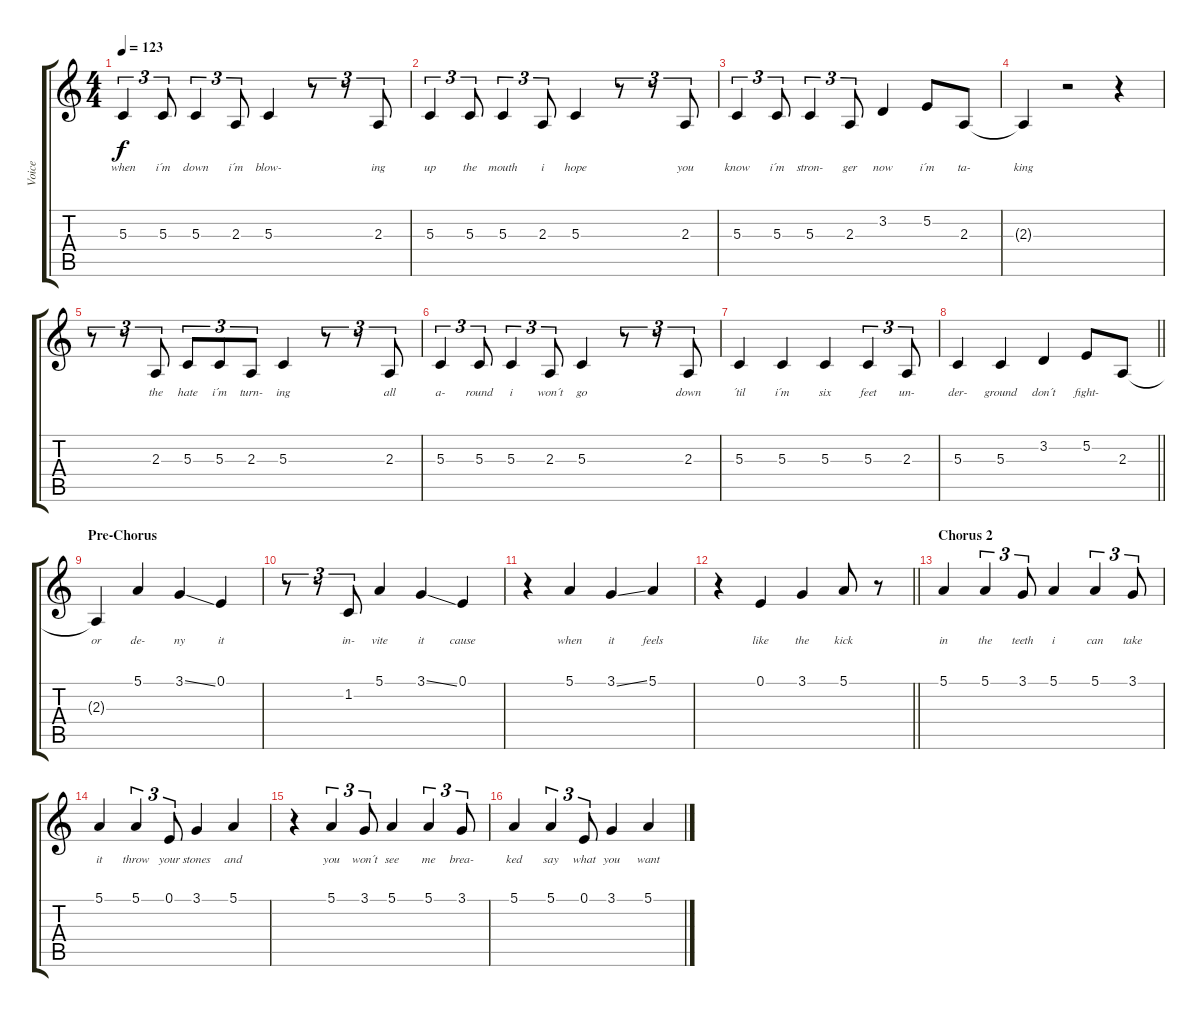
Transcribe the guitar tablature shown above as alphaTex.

\track ("Voice" "Voice") {instrument lead6voice}
\staff {score tabs}
\tuning (E4 B3 G3 D3 A2 E2) {hide}
\ts (4 4)
\tempo 123
\clef g2
\ks c
5.3.4{tu (3 2) lyrics (0 "when") lyrics (1 "") lyrics (2 "") lyrics (3 "") lyrics (4 "") dy f} 5.3.8{tu (3 2) lyrics (0 "i´m") lyrics (1 "") lyrics (2 "") lyrics (3 "") lyrics (4 "")} 5.3.4{tu (3 2) lyrics (0 "down") lyrics (1 "") lyrics (2 "") lyrics (3 "") lyrics (4 "")} 2.3.8{tu (3 2) lyrics (0 "i´m") lyrics (1 "") lyrics (2 "") lyrics (3 "") lyrics (4 "")} 5.3.4{lyrics (0 "blow-") lyrics (1 "") lyrics (2 "") lyrics (3 "") lyrics (4 "")} r.8{tu (3 2)} r.8{tu (3 2)} 2.3.8{tu (3 2) lyrics (0 "ing") lyrics (1 "") lyrics (2 "") lyrics (3 "") lyrics (4 "")} |
5.3.4{tu (3 2) lyrics (0 "up") lyrics (1 "") lyrics (2 "") lyrics (3 "") lyrics (4 "")} 5.3.8{tu (3 2) lyrics (0 "the") lyrics (1 "") lyrics (2 "") lyrics (3 "") lyrics (4 "")} 5.3.4{tu (3 2) lyrics (0 "mouth") lyrics (1 "") lyrics (2 "") lyrics (3 "") lyrics (4 "")} 2.3.8{tu (3 2) lyrics (0 "i") lyrics (1 "") lyrics (2 "") lyrics (3 "") lyrics (4 "")} 5.3.4{lyrics (0 "hope") lyrics (1 "") lyrics (2 "") lyrics (3 "") lyrics (4 "")} r.8{tu (3 2)} r.8{tu (3 2)} 2.3.8{tu (3 2) lyrics (0 "you") lyrics (1 "") lyrics (2 "") lyrics (3 "") lyrics (4 "")} |
5.3.4{tu (3 2) lyrics (0 "know") lyrics (1 "") lyrics (2 "") lyrics (3 "") lyrics (4 "")} 5.3.8{tu (3 2) lyrics (0 "i´m") lyrics (1 "") lyrics (2 "") lyrics (3 "") lyrics (4 "")} 5.3.4{tu (3 2) lyrics (0 "stron-") lyrics (1 "") lyrics (2 "") lyrics (3 "") lyrics (4 "")} 2.3.8{tu (3 2) lyrics (0 "ger") lyrics (1 "") lyrics (2 "") lyrics (3 "") lyrics (4 "")} 3.2.4{lyrics (0 "now") lyrics (1 "") lyrics (2 "") lyrics (3 "") lyrics (4 "")} 5.2.8{lyrics (0 "i´m") lyrics (1 "") lyrics (2 "") lyrics (3 "") lyrics (4 "")} 2.3.8{lyrics (0 "ta-") lyrics (1 "") lyrics (2 "") lyrics (3 "") lyrics (4 "")} |
2.3{t}.4{lyrics (0 "king") lyrics (1 "") lyrics (2 "") lyrics (3 "") lyrics (4 "")} r.2 r.4 |
r.8{tu (3 2)} r.8{tu (3 2)} 2.3.8{tu (3 2) lyrics (0 "the") lyrics (1 "") lyrics (2 "") lyrics (3 "") lyrics (4 "")} 5.3.8{tu (3 2) lyrics (0 "hate") lyrics (1 "") lyrics (2 "") lyrics (3 "") lyrics (4 "")} 5.3.8{tu (3 2) lyrics (0 "i´m") lyrics (1 "") lyrics (2 "") lyrics (3 "") lyrics (4 "")} 2.3.8{tu (3 2) lyrics (0 "turn-") lyrics (1 "") lyrics (2 "") lyrics (3 "") lyrics (4 "")} 5.3.4{lyrics (0 "ing") lyrics (1 "") lyrics (2 "") lyrics (3 "") lyrics (4 "")} r.8{tu (3 2)} r.8{tu (3 2)} 2.3.8{tu (3 2) lyrics (0 "all") lyrics (1 "") lyrics (2 "") lyrics (3 "") lyrics (4 "")} |
5.3.4{tu (3 2) lyrics (0 "a-") lyrics (1 "") lyrics (2 "") lyrics (3 "") lyrics (4 "")} 5.3.8{tu (3 2) lyrics (0 "round") lyrics (1 "") lyrics (2 "") lyrics (3 "") lyrics (4 "")} 5.3.4{tu (3 2) lyrics (0 "i") lyrics (1 "") lyrics (2 "") lyrics (3 "") lyrics (4 "")} 2.3.8{tu (3 2) lyrics (0 "won´t") lyrics (1 "") lyrics (2 "") lyrics (3 "") lyrics (4 "")} 5.3.4{lyrics (0 "go") lyrics (1 "") lyrics (2 "") lyrics (3 "") lyrics (4 "")} r.8{tu (3 2)} r.8{tu (3 2)} 2.3.8{tu (3 2) lyrics (0 "down") lyrics (1 "") lyrics (2 "") lyrics (3 "") lyrics (4 "")} |
5.3.4{lyrics (0 "´til") lyrics (1 "") lyrics (2 "") lyrics (3 "") lyrics (4 "")} 5.3.4{lyrics (0 "i´m") lyrics (1 "") lyrics (2 "") lyrics (3 "") lyrics (4 "")} 5.3.4{lyrics (0 "six") lyrics (1 "") lyrics (2 "") lyrics (3 "") lyrics (4 "")} 5.3.4{tu (3 2) lyrics (0 "feet") lyrics (1 "") lyrics (2 "") lyrics (3 "") lyrics (4 "")} 2.3.8{tu (3 2) lyrics (0 "un-") lyrics (1 "") lyrics (2 "") lyrics (3 "") lyrics (4 "")} |
\barLineRight lightlight
5.3.4{lyrics (0 "der-") lyrics (1 "") lyrics (2 "") lyrics (3 "") lyrics (4 "")} 5.3.4{lyrics (0 "ground") lyrics (1 "") lyrics (2 "") lyrics (3 "") lyrics (4 "")} 3.2.4{lyrics (0 "don´t") lyrics (1 "") lyrics (2 "") lyrics (3 "") lyrics (4 "")} 5.2.8{lyrics (0 "fight-") lyrics (1 "") lyrics (2 "") lyrics (3 "") lyrics (4 "")} 2.3.8{lyrics (0 "") lyrics (1 "") lyrics (2 "") lyrics (3 "") lyrics (4 "")} |
\section ("" "Pre-Chorus")
2.3{t}.4{lyrics (0 "or") lyrics (1 "") lyrics (2 "") lyrics (3 "") lyrics (4 "")} 5.1.4{lyrics (0 "de-") lyrics (1 "") lyrics (2 "") lyrics (3 "") lyrics (4 "")} 3.1{ss}.4{lyrics (0 "ny") lyrics (1 "") lyrics (2 "") lyrics (3 "") lyrics (4 "")} 0.1.4{lyrics (0 "it") lyrics (1 "") lyrics (2 "") lyrics (3 "") lyrics (4 "")} |
r.8{tu (3 2)} r.8{tu (3 2)} 1.2.8{tu (3 2) lyrics (0 "in-") lyrics (1 "") lyrics (2 "") lyrics (3 "") lyrics (4 "")} 5.1.4{lyrics (0 "vite") lyrics (1 "") lyrics (2 "") lyrics (3 "") lyrics (4 "")} 3.1{ss}.4{lyrics (0 "it") lyrics (1 "") lyrics (2 "") lyrics (3 "") lyrics (4 "")} 0.1.4{lyrics (0 "cause") lyrics (1 "") lyrics (2 "") lyrics (3 "") lyrics (4 "")} |
r.4 5.1.4{lyrics (0 "when") lyrics (1 "") lyrics (2 "") lyrics (3 "") lyrics (4 "")} 3.1{ss}.4{lyrics (0 "it") lyrics (1 "") lyrics (2 "") lyrics (3 "") lyrics (4 "")} 5.1.4{lyrics (0 "feels") lyrics (1 "") lyrics (2 "") lyrics (3 "") lyrics (4 "")} |
\barLineRight lightlight
r.4 0.1.4{lyrics (0 "like") lyrics (1 "") lyrics (2 "") lyrics (3 "") lyrics (4 "")} 3.1.4{lyrics (0 "the") lyrics (1 "") lyrics (2 "") lyrics (3 "") lyrics (4 "")} 5.1.8{lyrics (0 "kick") lyrics (1 "") lyrics (2 "") lyrics (3 "") lyrics (4 "")} r.8 |
\section ("" "Chorus 2")
5.1.4{lyrics (0 "in") lyrics (1 "") lyrics (2 "") lyrics (3 "") lyrics (4 "")} 5.1.4{tu (3 2) lyrics (0 "the") lyrics (1 "") lyrics (2 "") lyrics (3 "") lyrics (4 "")} 3.1.8{tu (3 2) lyrics (0 "teeth") lyrics (1 "") lyrics (2 "") lyrics (3 "") lyrics (4 "")} 5.1.4{lyrics (0 "i") lyrics (1 "") lyrics (2 "") lyrics (3 "") lyrics (4 "")} 5.1.4{tu (3 2) lyrics (0 "can") lyrics (1 "") lyrics (2 "") lyrics (3 "") lyrics (4 "")} 3.1.8{tu (3 2) lyrics (0 "take") lyrics (1 "") lyrics (2 "") lyrics (3 "") lyrics (4 "")} |
5.1.4{lyrics (0 "it") lyrics (1 "") lyrics (2 "") lyrics (3 "") lyrics (4 "")} 5.1.4{tu (3 2) lyrics (0 "throw") lyrics (1 "") lyrics (2 "") lyrics (3 "") lyrics (4 "")} 0.1.8{tu (3 2) lyrics (0 "your") lyrics (1 "") lyrics (2 "") lyrics (3 "") lyrics (4 "")} 3.1.4{lyrics (0 "stones") lyrics (1 "") lyrics (2 "") lyrics (3 "") lyrics (4 "")} 5.1.4{lyrics (0 "and") lyrics (1 "") lyrics (2 "") lyrics (3 "") lyrics (4 "")} |
r.4 5.1.4{tu (3 2) lyrics (0 "you") lyrics (1 "") lyrics (2 "") lyrics (3 "") lyrics (4 "")} 3.1.8{tu (3 2) lyrics (0 "won´t") lyrics (1 "") lyrics (2 "") lyrics (3 "") lyrics (4 "")} 5.1.4{lyrics (0 "see") lyrics (1 "") lyrics (2 "") lyrics (3 "") lyrics (4 "")} 5.1.4{tu (3 2) lyrics (0 "me") lyrics (1 "") lyrics (2 "") lyrics (3 "") lyrics (4 "")} 3.1.8{tu (3 2) lyrics (0 "brea-") lyrics (1 "") lyrics (2 "") lyrics (3 "") lyrics (4 "")} |
5.1.4{lyrics (0 "ked") lyrics (1 "") lyrics (2 "") lyrics (3 "") lyrics (4 "")} 5.1.4{tu (3 2) lyrics (0 "say") lyrics (1 "") lyrics (2 "") lyrics (3 "") lyrics (4 "")} 0.1.8{tu (3 2) lyrics (0 "what") lyrics (1 "") lyrics (2 "") lyrics (3 "") lyrics (4 "")} 3.1.4{lyrics (0 "you") lyrics (1 "") lyrics (2 "") lyrics (3 "") lyrics (4 "")} 5.1.4{lyrics (0 "want") lyrics (1 "") lyrics (2 "") lyrics (3 "") lyrics (4 "")}
